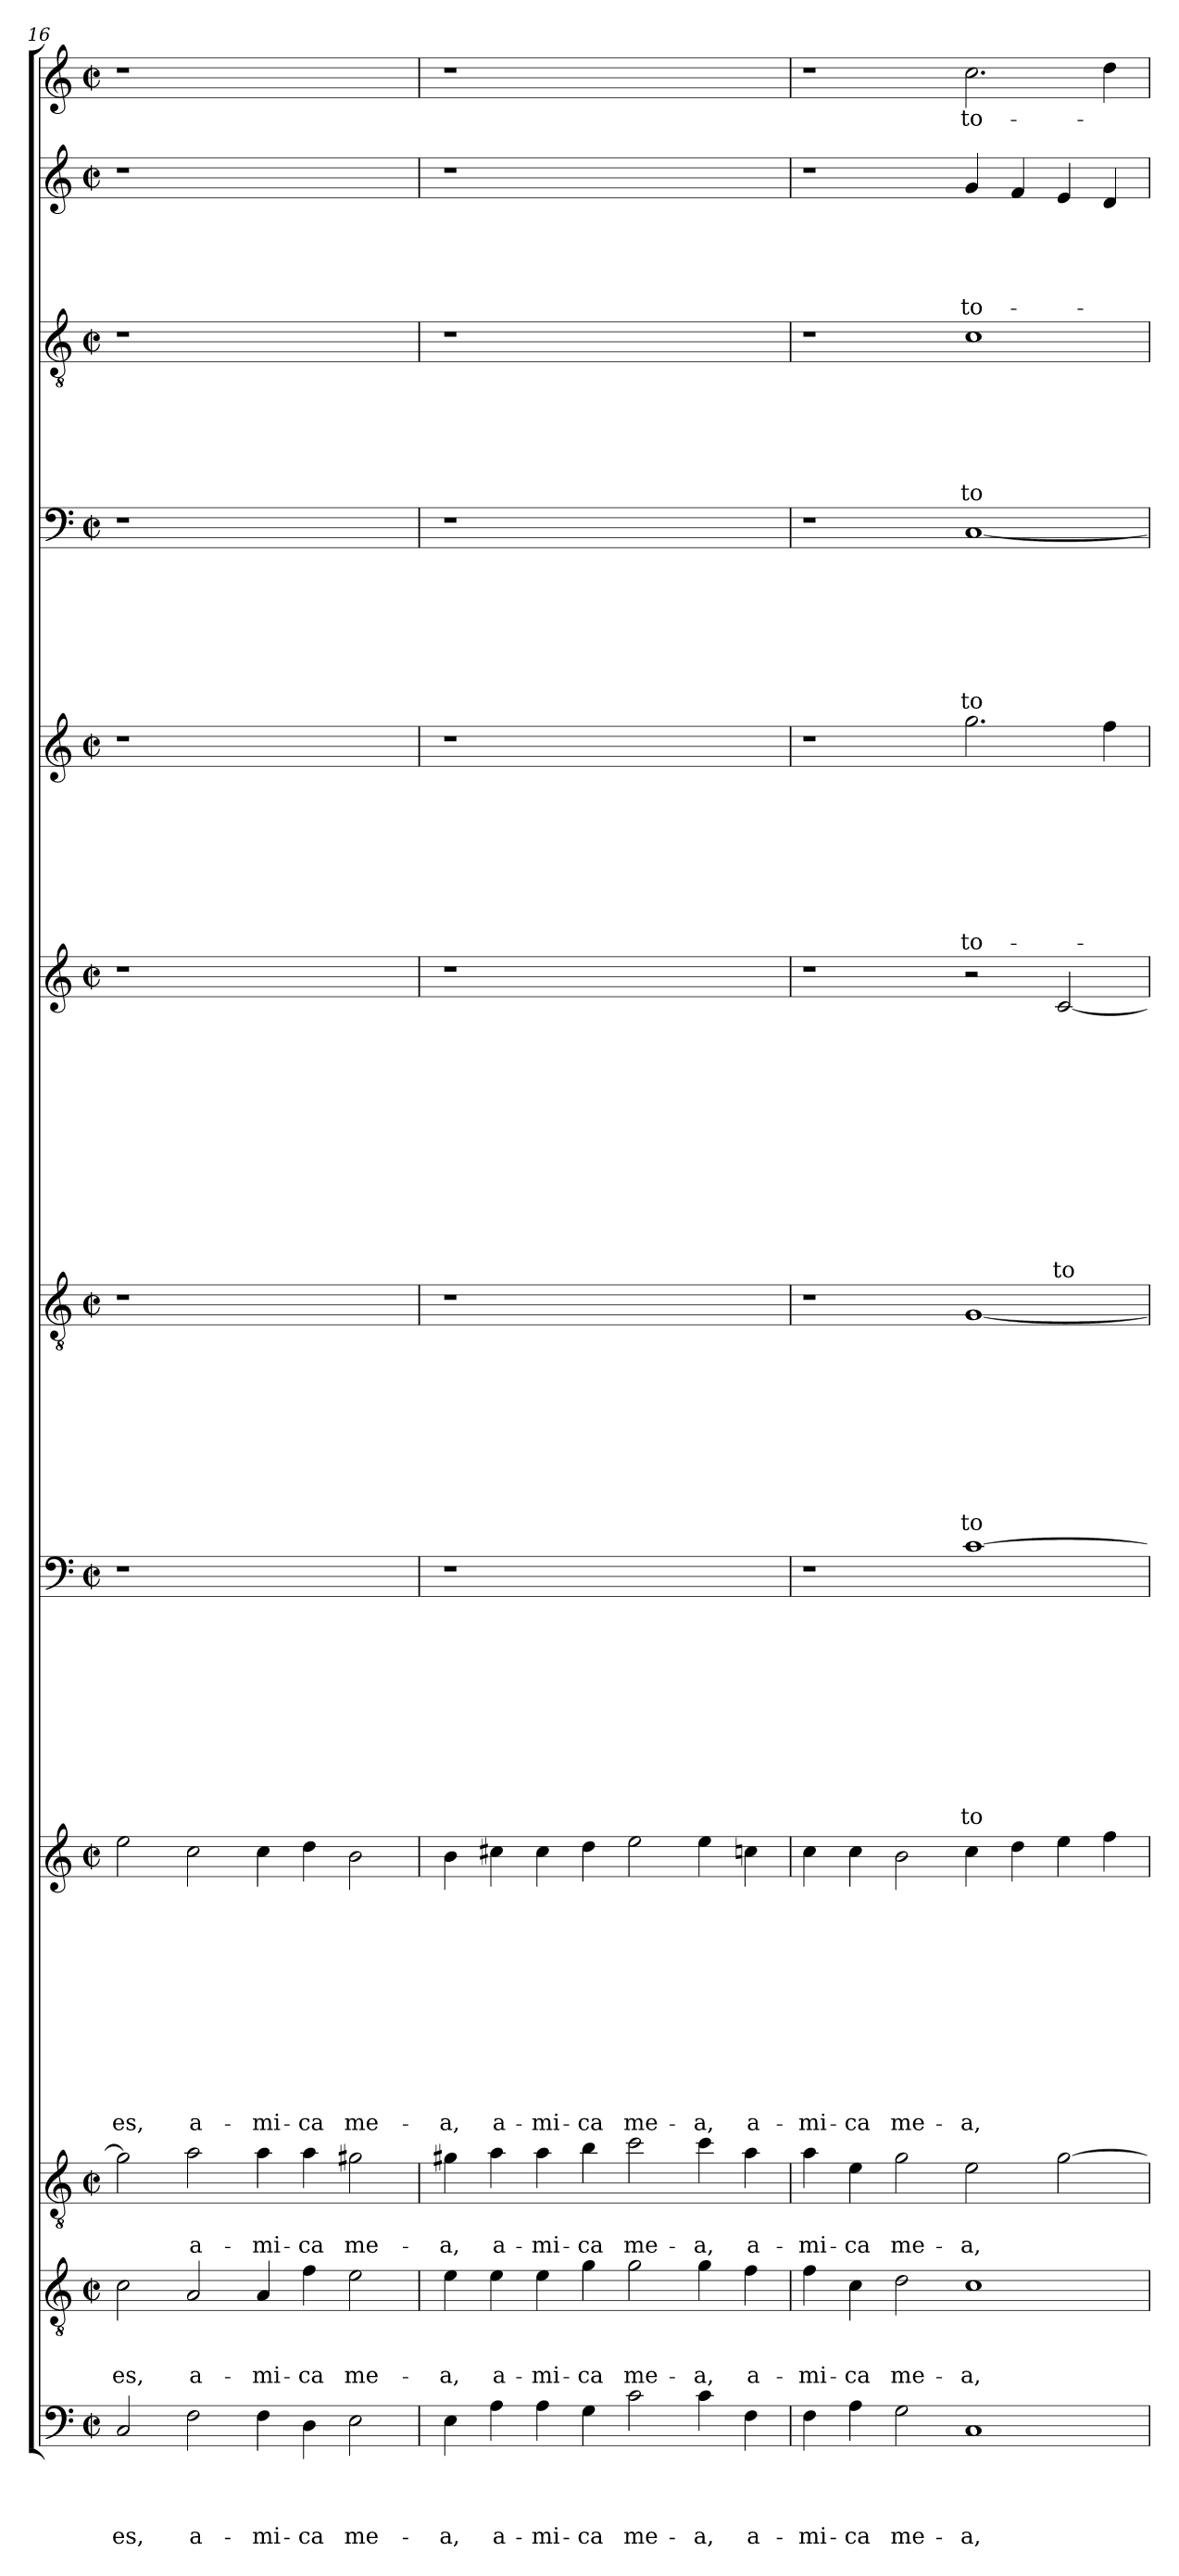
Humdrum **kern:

**kern	**text	**text	**text	**text	**kern	**text	**text	**text	**kern	**text	**text	**kern	**text	**text	**text	**text	**text	**text	**text	**text	**text	**text	**text	**kern	**text	**text	**text	**text	**text	**text	**text	**text	**text	**text	**kern	**text	**text	**text	**text	**text	**text	**text	**text	**text	**kern	**text	**text	**text	**text	**text	**text	**text	**text	**text	**text	**text	**text	**kern	**text	**text	**text	**text	**text	**text	**text	**text	**kern	**text	**text	**text	**text	**text	**text	**text	**kern	**text	**text	**text	**text	**text	**text	**kern	**text	**text	**text	**text	**text	**kern	**text
*part12	*part12	*part12	*part12	*part12	*part11	*part11	*part11	*part11	*part10	*part10	*part10	*part9	*part9	*part9	*part9	*part9	*part9	*part9	*part9	*part9	*part9	*part9	*part9	*part8	*part8	*part8	*part8	*part8	*part8	*part8	*part8	*part8	*part8	*part8	*part7	*part7	*part7	*part7	*part7	*part7	*part7	*part7	*part7	*part7	*part6	*part6	*part6	*part6	*part6	*part6	*part6	*part6	*part6	*part6	*part6	*part6	*part6	*part5	*part5	*part5	*part5	*part5	*part5	*part5	*part5	*part5	*part4	*part4	*part4	*part4	*part4	*part4	*part4	*part4	*part3	*part3	*part3	*part3	*part3	*part3	*part3	*part2	*part2	*part2	*part2	*part2	*part2	*part1	*part1
*staff12	*staff12	*staff12	*staff12	*staff12	*staff11	*staff11	*staff11	*staff11	*staff10	*staff10	*staff10	*staff9	*staff9	*staff9	*staff9	*staff9	*staff9	*staff9	*staff9	*staff9	*staff9	*staff9	*staff9	*staff8	*staff8	*staff8	*staff8	*staff8	*staff8	*staff8	*staff8	*staff8	*staff8	*staff8	*staff7	*staff7	*staff7	*staff7	*staff7	*staff7	*staff7	*staff7	*staff7	*staff7	*staff6	*staff6	*staff6	*staff6	*staff6	*staff6	*staff6	*staff6	*staff6	*staff6	*staff6	*staff6	*staff6	*staff5	*staff5	*staff5	*staff5	*staff5	*staff5	*staff5	*staff5	*staff5	*staff4	*staff4	*staff4	*staff4	*staff4	*staff4	*staff4	*staff4	*staff3	*staff3	*staff3	*staff3	*staff3	*staff3	*staff3	*staff2	*staff2	*staff2	*staff2	*staff2	*staff2	*staff1	*staff1
*clefF4	*	*	*	*	*clefGv2	*	*	*	*clefGv2	*	*	*clefG2	*	*	*	*	*	*	*	*	*	*	*	*clefF4	*	*	*	*	*	*	*	*	*	*	*clefGv2	*	*	*	*	*	*	*	*	*	*clefG2	*	*	*	*	*	*	*	*	*	*	*	*	*clefG2	*	*	*	*	*	*	*	*	*clefF4	*	*	*	*	*	*	*	*clefGv2	*	*	*	*	*	*	*clefG2	*	*	*	*	*	*clefG2	*
*k[]	*	*	*	*	*k[]	*	*	*	*k[]	*	*	*k[]	*	*	*	*	*	*	*	*	*	*	*	*k[]	*	*	*	*	*	*	*	*	*	*	*k[]	*	*	*	*	*	*	*	*	*	*k[]	*	*	*	*	*	*	*	*	*	*	*	*	*k[]	*	*	*	*	*	*	*	*	*k[]	*	*	*	*	*	*	*	*k[]	*	*	*	*	*	*	*k[]	*	*	*	*	*	*k[]	*
*C:	*	*	*	*	*C:	*	*	*	*C:	*	*	*C:	*	*	*	*	*	*	*	*	*	*	*	*C:	*	*	*	*	*	*	*	*	*	*	*C:	*	*	*	*	*	*	*	*	*	*C:	*	*	*	*	*	*	*	*	*	*	*	*	*C:	*	*	*	*	*	*	*	*	*C:	*	*	*	*	*	*	*	*C:	*	*	*	*	*	*	*C:	*	*	*	*	*	*C:	*
*M2/2	*	*	*	*	*M2/2	*	*	*	*M2/2	*	*	*M2/2	*	*	*	*	*	*	*	*	*	*	*	*M2/2	*	*	*	*	*	*	*	*	*	*	*M2/2	*	*	*	*	*	*	*	*	*	*M2/2	*	*	*	*	*	*	*	*	*	*	*	*	*M2/2	*	*	*	*	*	*	*	*	*M2/2	*	*	*	*	*	*	*	*M2/2	*	*	*	*	*	*	*M2/2	*	*	*	*	*	*M2/2	*
*met(c|)	*	*	*	*	*met(c|)	*	*	*	*met(c|)	*	*	*met(c|)	*	*	*	*	*	*	*	*	*	*	*	*met(c|)	*	*	*	*	*	*	*	*	*	*	*met(c|)	*	*	*	*	*	*	*	*	*	*met(c|)	*	*	*	*	*	*	*	*	*	*	*	*	*met(c|)	*	*	*	*	*	*	*	*	*met(c|)	*	*	*	*	*	*	*	*met(c|)	*	*	*	*	*	*	*met(c|)	*	*	*	*	*	*met(c|)	*
=16	=16	=16	=16	=16	=16	=16	=16	=16	=16	=16	=16	=16	=16	=16	=16	=16	=16	=16	=16	=16	=16	=16	=16	=16	=16	=16	=16	=16	=16	=16	=16	=16	=16	=16	=16	=16	=16	=16	=16	=16	=16	=16	=16	=16	=16	=16	=16	=16	=16	=16	=16	=16	=16	=16	=16	=16	=16	=16	=16	=16	=16	=16	=16	=16	=16	=16	=16	=16	=16	=16	=16	=16	=16	=16	=16	=16	=16	=16	=16	=16	=16	=16	=16	=16	=16	=16	=16	=16	=16
!	!	!	!	!LO:LY:b	!	!	!	!LO:LY:b	!	!	!	!	!	!	!	!	!	!	!	!	!	!	!LO:LY:b	!	!	!	!	!	!	!	!	!	!	!	!	!	!	!	!	!	!	!	!	!	!	!	!	!	!	!	!	!	!	!	!	!	!	!	!	!	!	!	!	!	!	!	!	!	!	!	!	!	!	!	!	!	!	!	!	!	!	!	!	!	!	!	!	!	!
2C/	.	.	.	es,	2c\	.	.	es,	2g\]	.	.	2ee\	.	.	.	.	.	.	.	.	.	.	es,	1r	.	.	.	.	.	.	.	.	.	.	1r	.	.	.	.	.	.	.	.	.	1r	.	.	.	.	.	.	.	.	.	.	.	.	1r	.	.	.	.	.	.	.	.	1r	.	.	.	.	.	.	.	1r	.	.	.	.	.	.	1r	.	.	.	.	.	1r	.
!	!	!	!	!LO:LY:b	!	!	!	!LO:LY:b	!	!	!LO:LY:b	!	!	!	!	!	!	!	!	!	!	!	!LO:LY:b	!	!	!	!	!	!	!	!	!	!	!	!	!	!	!	!	!	!	!	!	!	!	!	!	!	!	!	!	!	!	!	!	!	!	!	!	!	!	!	!	!	!	!	!	!	!	!	!	!	!	!	!	!	!	!	!	!	!	!	!	!	!	!	!	!	!
2F\	.	.	.	a-	2A/	.	.	a-	2a\	.	a-	2cc\	.	.	.	.	.	.	.	.	.	.	a-	.	.	.	.	.	.	.	.	.	.	.	.	.	.	.	.	.	.	.	.	.	.	.	.	.	.	.	.	.	.	.	.	.	.	.	.	.	.	.	.	.	.	.	.	.	.	.	.	.	.	.	.	.	.	.	.	.	.	.	.	.	.	.	.	.	.
!	!	!	!	!LO:LY:b	!	!	!	!LO:LY:b	!	!	!LO:LY:b	!	!	!	!	!	!	!	!	!	!	!	!LO:LY:b	!	!	!	!	!	!	!	!	!	!	!	!	!	!	!	!	!	!	!	!	!	!	!	!	!	!	!	!	!	!	!	!	!	!	!	!	!	!	!	!	!	!	!	!	!	!	!	!	!	!	!	!	!	!	!	!	!	!	!	!	!	!	!	!	!	!
4F\	.	.	.	-mi-	4A/	.	.	-mi-	4a\	.	-mi-	4cc\	.	.	.	.	.	.	.	.	.	.	-mi-	1ryy	.	.	.	.	.	.	.	.	.	.	1ryy	.	.	.	.	.	.	.	.	.	1ryy	.	.	.	.	.	.	.	.	.	.	.	.	1ryy	.	.	.	.	.	.	.	.	1ryy	.	.	.	.	.	.	.	1ryy	.	.	.	.	.	.	1ryy	.	.	.	.	.	1ryy	.
!	!	!	!	!LO:LY:b	!	!	!	!LO:LY:b	!	!	!LO:LY:b	!	!	!	!	!	!	!	!	!	!	!	!LO:LY:b	!	!	!	!	!	!	!	!	!	!	!	!	!	!	!	!	!	!	!	!	!	!	!	!	!	!	!	!	!	!	!	!	!	!	!	!	!	!	!	!	!	!	!	!	!	!	!	!	!	!	!	!	!	!	!	!	!	!	!	!	!	!	!	!	!	!
4D\	.	.	.	-ca	4f\	.	.	-ca	4a\	.	-ca	4dd\	.	.	.	.	.	.	.	.	.	.	-ca	.	.	.	.	.	.	.	.	.	.	.	.	.	.	.	.	.	.	.	.	.	.	.	.	.	.	.	.	.	.	.	.	.	.	.	.	.	.	.	.	.	.	.	.	.	.	.	.	.	.	.	.	.	.	.	.	.	.	.	.	.	.	.	.	.	.
!	!	!	!	!LO:LY:b	!	!	!	!LO:LY:b	!	!	!LO:LY:b	!	!	!	!	!	!	!	!	!	!	!	!LO:LY:b	!	!	!	!	!	!	!	!	!	!	!	!	!	!	!	!	!	!	!	!	!	!	!	!	!	!	!	!	!	!	!	!	!	!	!	!	!	!	!	!	!	!	!	!	!	!	!	!	!	!	!	!	!	!	!	!	!	!	!	!	!	!	!	!	!	!
2E\	.	.	.	me-	2e\	.	.	me-	2g#X\	.	me-	2b\	.	.	.	.	.	.	.	.	.	.	me-	.	.	.	.	.	.	.	.	.	.	.	.	.	.	.	.	.	.	.	.	.	.	.	.	.	.	.	.	.	.	.	.	.	.	.	.	.	.	.	.	.	.	.	.	.	.	.	.	.	.	.	.	.	.	.	.	.	.	.	.	.	.	.	.	.	.
!!LO:PB:g=z
=17	=17	=17	=17	=17	=17	=17	=17	=17	=17	=17	=17	=17	=17	=17	=17	=17	=17	=17	=17	=17	=17	=17	=17	=17	=17	=17	=17	=17	=17	=17	=17	=17	=17	=17	=17	=17	=17	=17	=17	=17	=17	=17	=17	=17	=17	=17	=17	=17	=17	=17	=17	=17	=17	=17	=17	=17	=17	=17	=17	=17	=17	=17	=17	=17	=17	=17	=17	=17	=17	=17	=17	=17	=17	=17	=17	=17	=17	=17	=17	=17	=17	=17	=17	=17	=17	=17	=17	=17	=17
!	!	!	!	!LO:LY:b	!	!	!	!LO:LY:b	!	!	!LO:LY:b	!	!	!	!	!	!	!	!	!	!	!	!LO:LY:b	!	!	!	!	!	!	!	!	!	!	!	!	!	!	!	!	!	!	!	!	!	!	!	!	!	!	!	!	!	!	!	!	!	!	!	!	!	!	!	!	!	!	!	!	!	!	!	!	!	!	!	!	!	!	!	!	!	!	!	!	!	!	!	!	!	!
4E\	.	.	.	-a,	4e\	.	.	-a,	4g#X\	.	-a,	4b\	.	.	.	.	.	.	.	.	.	.	-a,	1r	.	.	.	.	.	.	.	.	.	.	1r	.	.	.	.	.	.	.	.	.	1r	.	.	.	.	.	.	.	.	.	.	.	.	1r	.	.	.	.	.	.	.	.	1r	.	.	.	.	.	.	.	1r	.	.	.	.	.	.	1r	.	.	.	.	.	1r	.
!	!	!	!	!LO:LY:b	!	!	!	!LO:LY:b	!	!	!LO:LY:b	!	!	!	!	!	!	!	!	!	!	!	!LO:LY:b	!	!	!	!	!	!	!	!	!	!	!	!	!	!	!	!	!	!	!	!	!	!	!	!	!	!	!	!	!	!	!	!	!	!	!	!	!	!	!	!	!	!	!	!	!	!	!	!	!	!	!	!	!	!	!	!	!	!	!	!	!	!	!	!	!	!
4A\	.	.	.	a-	4e\	.	.	a-	4a\	.	a-	4cc#X\	.	.	.	.	.	.	.	.	.	.	a-	.	.	.	.	.	.	.	.	.	.	.	.	.	.	.	.	.	.	.	.	.	.	.	.	.	.	.	.	.	.	.	.	.	.	.	.	.	.	.	.	.	.	.	.	.	.	.	.	.	.	.	.	.	.	.	.	.	.	.	.	.	.	.	.	.	.
!	!	!	!	!LO:LY:b	!	!	!	!LO:LY:b	!	!	!LO:LY:b	!	!	!	!	!	!	!	!	!	!	!	!LO:LY:b	!	!	!	!	!	!	!	!	!	!	!	!	!	!	!	!	!	!	!	!	!	!	!	!	!	!	!	!	!	!	!	!	!	!	!	!	!	!	!	!	!	!	!	!	!	!	!	!	!	!	!	!	!	!	!	!	!	!	!	!	!	!	!	!	!	!
4A\	.	.	.	-mi-	4e\	.	.	-mi-	4a\	.	-mi-	4cc#\	.	.	.	.	.	.	.	.	.	.	-mi-	.	.	.	.	.	.	.	.	.	.	.	.	.	.	.	.	.	.	.	.	.	.	.	.	.	.	.	.	.	.	.	.	.	.	.	.	.	.	.	.	.	.	.	.	.	.	.	.	.	.	.	.	.	.	.	.	.	.	.	.	.	.	.	.	.	.
!	!	!	!	!LO:LY:b	!	!	!	!LO:LY:b	!	!	!LO:LY:b	!	!	!	!	!	!	!	!	!	!	!	!LO:LY:b	!	!	!	!	!	!	!	!	!	!	!	!	!	!	!	!	!	!	!	!	!	!	!	!	!	!	!	!	!	!	!	!	!	!	!	!	!	!	!	!	!	!	!	!	!	!	!	!	!	!	!	!	!	!	!	!	!	!	!	!	!	!	!	!	!	!
4G\	.	.	.	-ca	4g\	.	.	-ca	4b\	.	-ca	4dd\	.	.	.	.	.	.	.	.	.	.	-ca	.	.	.	.	.	.	.	.	.	.	.	.	.	.	.	.	.	.	.	.	.	.	.	.	.	.	.	.	.	.	.	.	.	.	.	.	.	.	.	.	.	.	.	.	.	.	.	.	.	.	.	.	.	.	.	.	.	.	.	.	.	.	.	.	.	.
!	!	!	!	!LO:LY:b	!	!	!	!LO:LY:b	!	!	!LO:LY:b	!	!	!	!	!	!	!	!	!	!	!	!LO:LY:b	!	!	!	!	!	!	!	!	!	!	!	!	!	!	!	!	!	!	!	!	!	!	!	!	!	!	!	!	!	!	!	!	!	!	!	!	!	!	!	!	!	!	!	!	!	!	!	!	!	!	!	!	!	!	!	!	!	!	!	!	!	!	!	!	!	!
2c\	.	.	.	me-	2g\	.	.	me-	2cc\	.	me-	2ee\	.	.	.	.	.	.	.	.	.	.	me-	1ryy	.	.	.	.	.	.	.	.	.	.	1ryy	.	.	.	.	.	.	.	.	.	1ryy	.	.	.	.	.	.	.	.	.	.	.	.	1ryy	.	.	.	.	.	.	.	.	1ryy	.	.	.	.	.	.	.	1ryy	.	.	.	.	.	.	1ryy	.	.	.	.	.	1ryy	.
!	!	!	!	!LO:LY:b	!	!	!	!LO:LY:b	!	!	!LO:LY:b	!	!	!	!	!	!	!	!	!	!	!	!LO:LY:b	!	!	!	!	!	!	!	!	!	!	!	!	!	!	!	!	!	!	!	!	!	!	!	!	!	!	!	!	!	!	!	!	!	!	!	!	!	!	!	!	!	!	!	!	!	!	!	!	!	!	!	!	!	!	!	!	!	!	!	!	!	!	!	!	!	!
4c\	.	.	.	-a,	4g\	.	.	-a,	4cc\	.	-a,	4ee\	.	.	.	.	.	.	.	.	.	.	-a,	.	.	.	.	.	.	.	.	.	.	.	.	.	.	.	.	.	.	.	.	.	.	.	.	.	.	.	.	.	.	.	.	.	.	.	.	.	.	.	.	.	.	.	.	.	.	.	.	.	.	.	.	.	.	.	.	.	.	.	.	.	.	.	.	.	.
!	!	!	!	!LO:LY:b	!	!	!	!LO:LY:b	!	!	!LO:LY:b	!	!	!	!	!	!	!	!	!	!	!	!LO:LY:b	!	!	!	!	!	!	!	!	!	!	!	!	!	!	!	!	!	!	!	!	!	!	!	!	!	!	!	!	!	!	!	!	!	!	!	!	!	!	!	!	!	!	!	!	!	!	!	!	!	!	!	!	!	!	!	!	!	!	!	!	!	!	!	!	!	!
4F\	.	.	.	a-	4f\	.	.	a-	4a\	.	a-	4ccn\	.	.	.	.	.	.	.	.	.	.	a-	.	.	.	.	.	.	.	.	.	.	.	.	.	.	.	.	.	.	.	.	.	.	.	.	.	.	.	.	.	.	.	.	.	.	.	.	.	.	.	.	.	.	.	.	.	.	.	.	.	.	.	.	.	.	.	.	.	.	.	.	.	.	.	.	.	.
=18	=18	=18	=18	=18	=18	=18	=18	=18	=18	=18	=18	=18	=18	=18	=18	=18	=18	=18	=18	=18	=18	=18	=18	=18	=18	=18	=18	=18	=18	=18	=18	=18	=18	=18	=18	=18	=18	=18	=18	=18	=18	=18	=18	=18	=18	=18	=18	=18	=18	=18	=18	=18	=18	=18	=18	=18	=18	=18	=18	=18	=18	=18	=18	=18	=18	=18	=18	=18	=18	=18	=18	=18	=18	=18	=18	=18	=18	=18	=18	=18	=18	=18	=18	=18	=18	=18	=18	=18	=18
!	!	!	!	!LO:LY:b	!	!	!	!LO:LY:b	!	!	!LO:LY:b	!	!	!	!	!	!	!	!	!	!	!	!LO:LY:b	!	!	!	!	!	!	!	!	!	!	!	!	!	!	!	!	!	!	!	!	!	!	!	!	!	!	!	!	!	!	!	!	!	!	!	!	!	!	!	!	!	!	!	!	!	!	!	!	!	!	!	!	!	!	!	!	!	!	!	!	!	!	!	!	!	!
4F\	.	.	.	-mi-	4f\	.	.	-mi-	4a\	.	-mi-	4cc\	.	.	.	.	.	.	.	.	.	.	-mi-	1r	.	.	.	.	.	.	.	.	.	.	1r	.	.	.	.	.	.	.	.	.	1r	.	.	.	.	.	.	.	.	.	.	.	.	1r	.	.	.	.	.	.	.	.	1r	.	.	.	.	.	.	.	1r	.	.	.	.	.	.	1r	.	.	.	.	.	1r	.
!	!	!	!	!LO:LY:b	!	!	!	!LO:LY:b	!	!	!LO:LY:b	!	!	!	!	!	!	!	!	!	!	!	!LO:LY:b	!	!	!	!	!	!	!	!	!	!	!	!	!	!	!	!	!	!	!	!	!	!	!	!	!	!	!	!	!	!	!	!	!	!	!	!	!	!	!	!	!	!	!	!	!	!	!	!	!	!	!	!	!	!	!	!	!	!	!	!	!	!	!	!	!	!
4A\	.	.	.	-ca	4c\	.	.	-ca	4e\	.	-ca	4cc\	.	.	.	.	.	.	.	.	.	.	-ca	.	.	.	.	.	.	.	.	.	.	.	.	.	.	.	.	.	.	.	.	.	.	.	.	.	.	.	.	.	.	.	.	.	.	.	.	.	.	.	.	.	.	.	.	.	.	.	.	.	.	.	.	.	.	.	.	.	.	.	.	.	.	.	.	.	.
!	!	!	!	!LO:LY:b	!	!	!	!LO:LY:b	!	!	!LO:LY:b	!	!	!	!	!	!	!	!	!	!	!	!LO:LY:b	!	!	!	!	!	!	!	!	!	!	!	!	!	!	!	!	!	!	!	!	!	!	!	!	!	!	!	!	!	!	!	!	!	!	!	!	!	!	!	!	!	!	!	!	!	!	!	!	!	!	!	!	!	!	!	!	!	!	!	!	!	!	!	!	!	!
2G\	.	.	.	me-	2d\	.	.	me-	2g\	.	me-	2b\	.	.	.	.	.	.	.	.	.	.	me-	.	.	.	.	.	.	.	.	.	.	.	.	.	.	.	.	.	.	.	.	.	.	.	.	.	.	.	.	.	.	.	.	.	.	.	.	.	.	.	.	.	.	.	.	.	.	.	.	.	.	.	.	.	.	.	.	.	.	.	.	.	.	.	.	.	.
!	!	!	!	!LO:LY:b	!	!	!	!LO:LY:b	!	!	!LO:LY:b	!	!	!	!	!	!	!	!	!	!	!	!LO:LY:b	!	!	!	!	!	!	!	!	!	!	!LO:LY:b	!	!	!	!	!	!	!	!	!	!LO:LY:b	!	!	!	!	!	!	!	!	!	!	!	!	!	!	!	!	!	!	!	!	!	!LO:LY:b	!	!	!	!	!	!	!	!LO:LY:b	!	!	!	!	!	!	!LO:LY:b	!	!	!	!	!	!LO:LY:b	!	!LO:LY:b
1C	.	.	.	-a,	1c	.	.	-a,	2e\	.	-a,	4cc\	.	.	.	.	.	.	.	.	.	.	-a,	[1c	.	.	.	.	.	.	.	.	.	to-	[1G	.	.	.	.	.	.	.	.	to-	2r	.	.	.	.	.	.	.	.	.	.	.	.	2.gg\	.	.	.	.	.	.	.	to-	[1C	.	.	.	.	.	.	to-	1c	.	.	.	.	.	to-	4g/	.	.	.	.	to-	2.cc\	to-
.	.	.	.	.	.	.	.	.	.	.	.	4dd\	.	.	.	.	.	.	.	.	.	.	.	.	.	.	.	.	.	.	.	.	.	.	.	.	.	.	.	.	.	.	.	.	.	.	.	.	.	.	.	.	.	.	.	.	.	.	.	.	.	.	.	.	.	.	.	.	.	.	.	.	.	.	.	.	.	.	.	.	.	4f/	.	.	.	.	.	.	.
!	!	!	!	!	!	!	!	!	!	!	!	!	!	!	!	!	!	!	!	!	!	!	!	!	!	!	!	!	!	!	!	!	!	!	!	!	!	!	!	!	!	!	!	!	!	!	!	!	!	!	!	!	!	!	!	!	!LO:LY:b	!	!	!	!	!	!	!	!	!	!	!	!	!	!	!	!	!	!	!	!	!	!	!	!	!	!	!	!	!	!	!	!
.	.	.	.	.	.	.	.	.	[2g\	.	.	4ee\	.	.	.	.	.	.	.	.	.	.	.	.	.	.	.	.	.	.	.	.	.	.	.	.	.	.	.	.	.	.	.	.	[2c/	.	.	.	.	.	.	.	.	.	.	.	to-	.	.	.	.	.	.	.	.	.	.	.	.	.	.	.	.	.	.	.	.	.	.	.	.	4e/	.	.	.	.	.	.	.
.	.	.	.	.	.	.	.	.	.	.	.	4ff\	.	.	.	.	.	.	.	.	.	.	.	.	.	.	.	.	.	.	.	.	.	.	.	.	.	.	.	.	.	.	.	.	.	.	.	.	.	.	.	.	.	.	.	.	.	4ff\	.	.	.	.	.	.	.	.	.	.	.	.	.	.	.	.	.	.	.	.	.	.	.	4d/	.	.	.	.	.	4dd\	.
=	=	=	=	=	=	=	=	=	=	=	=	=	=	=	=	=	=	=	=	=	=	=	=	=	=	=	=	=	=	=	=	=	=	=	=	=	=	=	=	=	=	=	=	=	=	=	=	=	=	=	=	=	=	=	=	=	=	=	=	=	=	=	=	=	=	=	=	=	=	=	=	=	=	=	=	=	=	=	=	=	=	=	=	=	=	=	=	=	=
*-	*-	*-	*-	*-	*-	*-	*-	*-	*-	*-	*-	*-	*-	*-	*-	*-	*-	*-	*-	*-	*-	*-	*-	*-	*-	*-	*-	*-	*-	*-	*-	*-	*-	*-	*-	*-	*-	*-	*-	*-	*-	*-	*-	*-	*-	*-	*-	*-	*-	*-	*-	*-	*-	*-	*-	*-	*-	*-	*-	*-	*-	*-	*-	*-	*-	*-	*-	*-	*-	*-	*-	*-	*-	*-	*-	*-	*-	*-	*-	*-	*-	*-	*-	*-	*-	*-	*-	*-	*-
